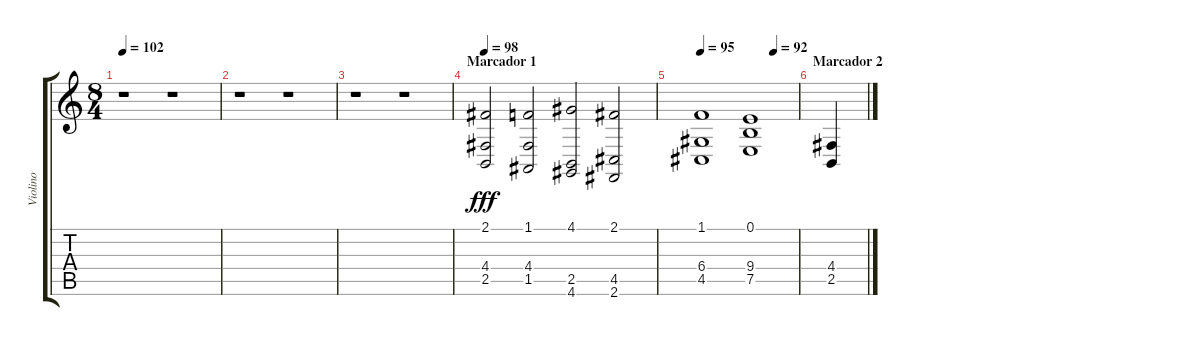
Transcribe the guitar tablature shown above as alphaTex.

\track ("Violino" "Violino") {instrument shakuhachi}
\staff {score tabs}
\tuning (E4 B3 G3 D3 A2 E2) {hide}
\ts (8 4)
\tempo 102
\clef g2
\ks c
r.1{dy f} r.1 |
r.1 r.1 |
r.1 r.1 |
\section ("" "Marcador 1")
\tempo 98
(2.1 4.4 2.5).2{dy fff volume 3 instrument bagpipe} (1.1 4.4 1.5).2{volume 6} (4.1 2.5 4.6).2 (2.1 4.5 2.6).2 |
\tempo 95
\tempo (92 0.75)
(1.1 6.4 4.5).1{volume 4} (0.1 9.4 7.5).1{volume 7} |
\section ("" "Marcador 2")
(4.4 2.5).4
